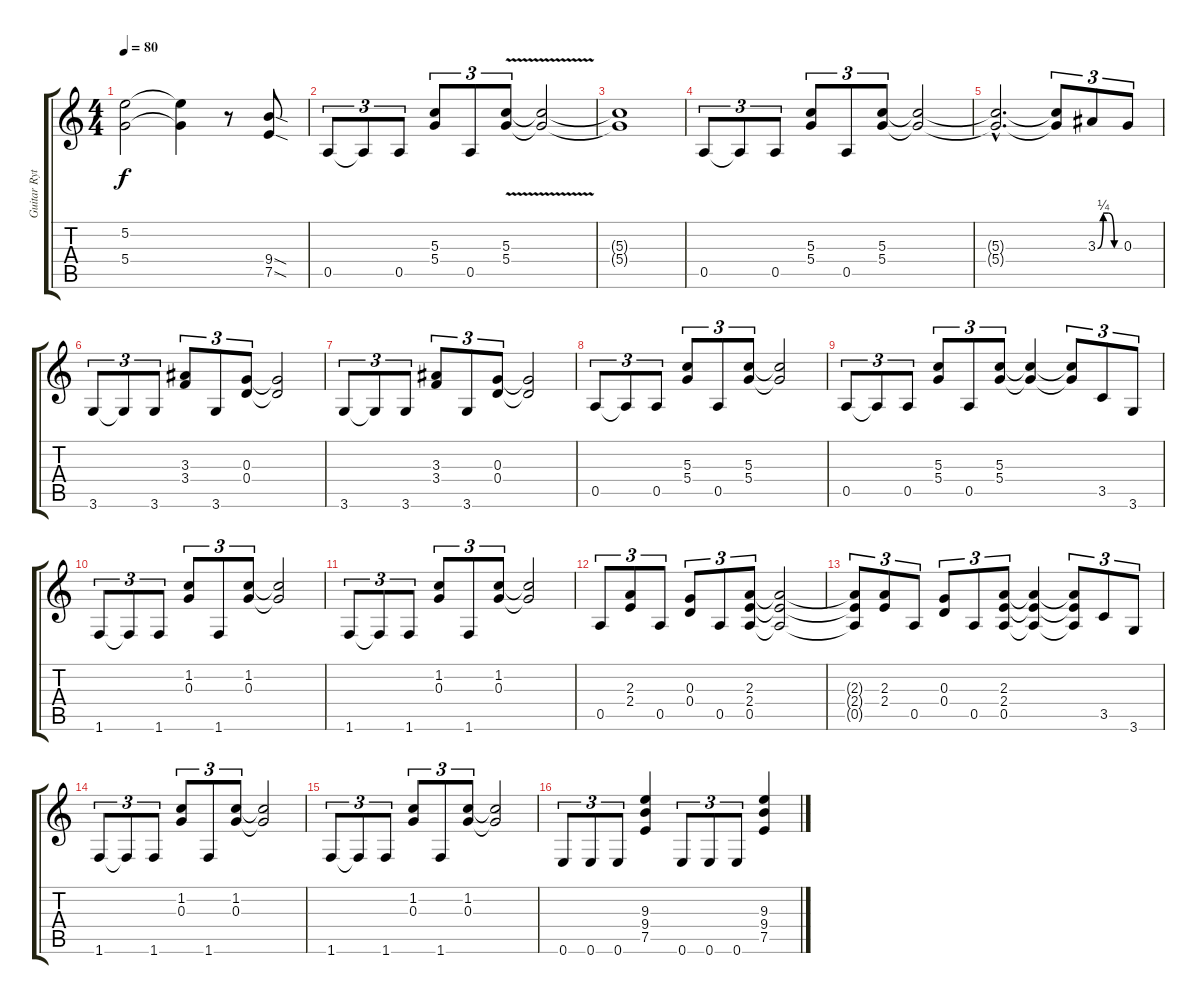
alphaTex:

\track ("Guitar Rythm 1" "Guitar Ryt") {instrument distortionguitar}
\staff {score tabs}
\tuning (E4 B3 G3 D3 A2 E2) {hide}
\ts (4 4)
\tempo 80
\clef g2
\ks c
(5.2{t} 5.4{t}).2{dy f} (5.2{t} 5.4{t}).4 r.8 (9.4{sod} 7.5{sod}).8 |
0.5.8{tu (3 2) txt "" volume 16 balance 0} 0.5{t}.8{tu (3 2)} 0.5.8{tu (3 2)} (5.3 5.4).8{tu (3 2)} 0.5.8{tu (3 2)} (5.3{v} 5.4).8{tu (3 2)} (5.3{t} 5.4{t}).2 |
(5.3{t} 5.4{t}).1 |
0.5.8{tu (3 2)} 0.5{t}.8{tu (3 2)} 0.5.8{tu (3 2)} (5.3 5.4).8{tu (3 2)} 0.5.8{tu (3 2)} (5.3 5.4).8{tu (3 2)} (5.3{t} 5.4{t}).2 |
(5.3{hac t} 5.4{hac t}).2{d} (5.3{t} 5.4{t}).8{tu (3 2)} 3.3{be (custom 0 0 15 1 30 1 45 0 60 0)}.8{tu (3 2)} 0.3.8{tu (3 2)} |
3.6.8{tu (3 2)} 3.6{t}.8{tu (3 2)} 3.6.8{tu (3 2)} (3.3 3.4).8{tu (3 2)} 3.6.8{tu (3 2)} (0.3 0.4).8{tu (3 2)} (0.3{t} 0.4{t}).2 |
3.6.8{tu (3 2)} 3.6{t}.8{tu (3 2)} 3.6.8{tu (3 2)} (3.3 3.4).8{tu (3 2)} 3.6.8{tu (3 2)} (0.3 0.4).8{tu (3 2)} (0.3{t} 0.4{t}).2 |
0.5.8{tu (3 2)} 0.5{t}.8{tu (3 2)} 0.5.8{tu (3 2)} (5.3 5.4).8{tu (3 2)} 0.5.8{tu (3 2)} (5.3 5.4).8{tu (3 2)} (5.3{t} 5.4{t}).2 |
0.5.8{tu (3 2)} 0.5{t}.8{tu (3 2)} 0.5.8{tu (3 2)} (5.3 5.4).8{tu (3 2)} 0.5.8{tu (3 2)} (5.3 5.4).8{tu (3 2)} (5.3{t} 5.4{t}).4 (5.3{t} 5.4{t}).8{tu (3 2)} 3.5.8{tu (3 2)} 3.6.8{tu (3 2)} |
1.6.8{tu (3 2)} 1.6{t}.8{tu (3 2)} 1.6.8{tu (3 2)} (1.2 0.3).8{tu (3 2)} 1.6.8{tu (3 2)} (1.2 0.3).8{tu (3 2)} (1.2{t} 0.3{t}).2 |
1.6.8{tu (3 2)} 1.6{t}.8{tu (3 2)} 1.6.8{tu (3 2)} (1.2 0.3).8{tu (3 2)} 1.6.8{tu (3 2)} (1.2 0.3).8{tu (3 2)} (1.2{t} 0.3{t}).2 |
0.5.8{tu (3 2)} (2.3 2.4).8{tu (3 2)} 0.5.8{tu (3 2)} (0.3 0.4).8{tu (3 2)} 0.5.8{tu (3 2)} (2.3 2.4 0.5).8{tu (3 2)} (2.3{t} 2.4{t} 0.5{t}).2 |
(2.3{t} 2.4{t} 0.5{t}).8{tu (3 2)} (2.3 2.4).8{tu (3 2)} 0.5.8{tu (3 2)} (0.3 0.4).8{tu (3 2)} 0.5.8{tu (3 2)} (2.3 2.4 0.5).8{tu (3 2)} (2.3{t} 2.4{t} 0.5{t}).4 (2.3{t} 2.4{t} 0.5{t}).8{tu (3 2)} 3.5.8{tu (3 2)} 3.6.8{tu (3 2)} |
1.6.8{tu (3 2)} 1.6{t}.8{tu (3 2)} 1.6.8{tu (3 2)} (1.2 0.3).8{tu (3 2)} 1.6.8{tu (3 2)} (1.2 0.3).8{tu (3 2)} (1.2{t} 0.3{t}).2 |
1.6.8{tu (3 2)} 1.6{t}.8{tu (3 2)} 1.6.8{tu (3 2)} (1.2 0.3).8{tu (3 2)} 1.6.8{tu (3 2)} (1.2 0.3).8{tu (3 2)} (1.2{t} 0.3{t}).2 |
0.6.8{tu (3 2)} 0.6.8{tu (3 2)} 0.6.8{tu (3 2)} (9.3 9.4 7.5).4 0.6.8{tu (3 2)} 0.6.8{tu (3 2)} 0.6.8{tu (3 2)} (9.3 9.4 7.5).4
